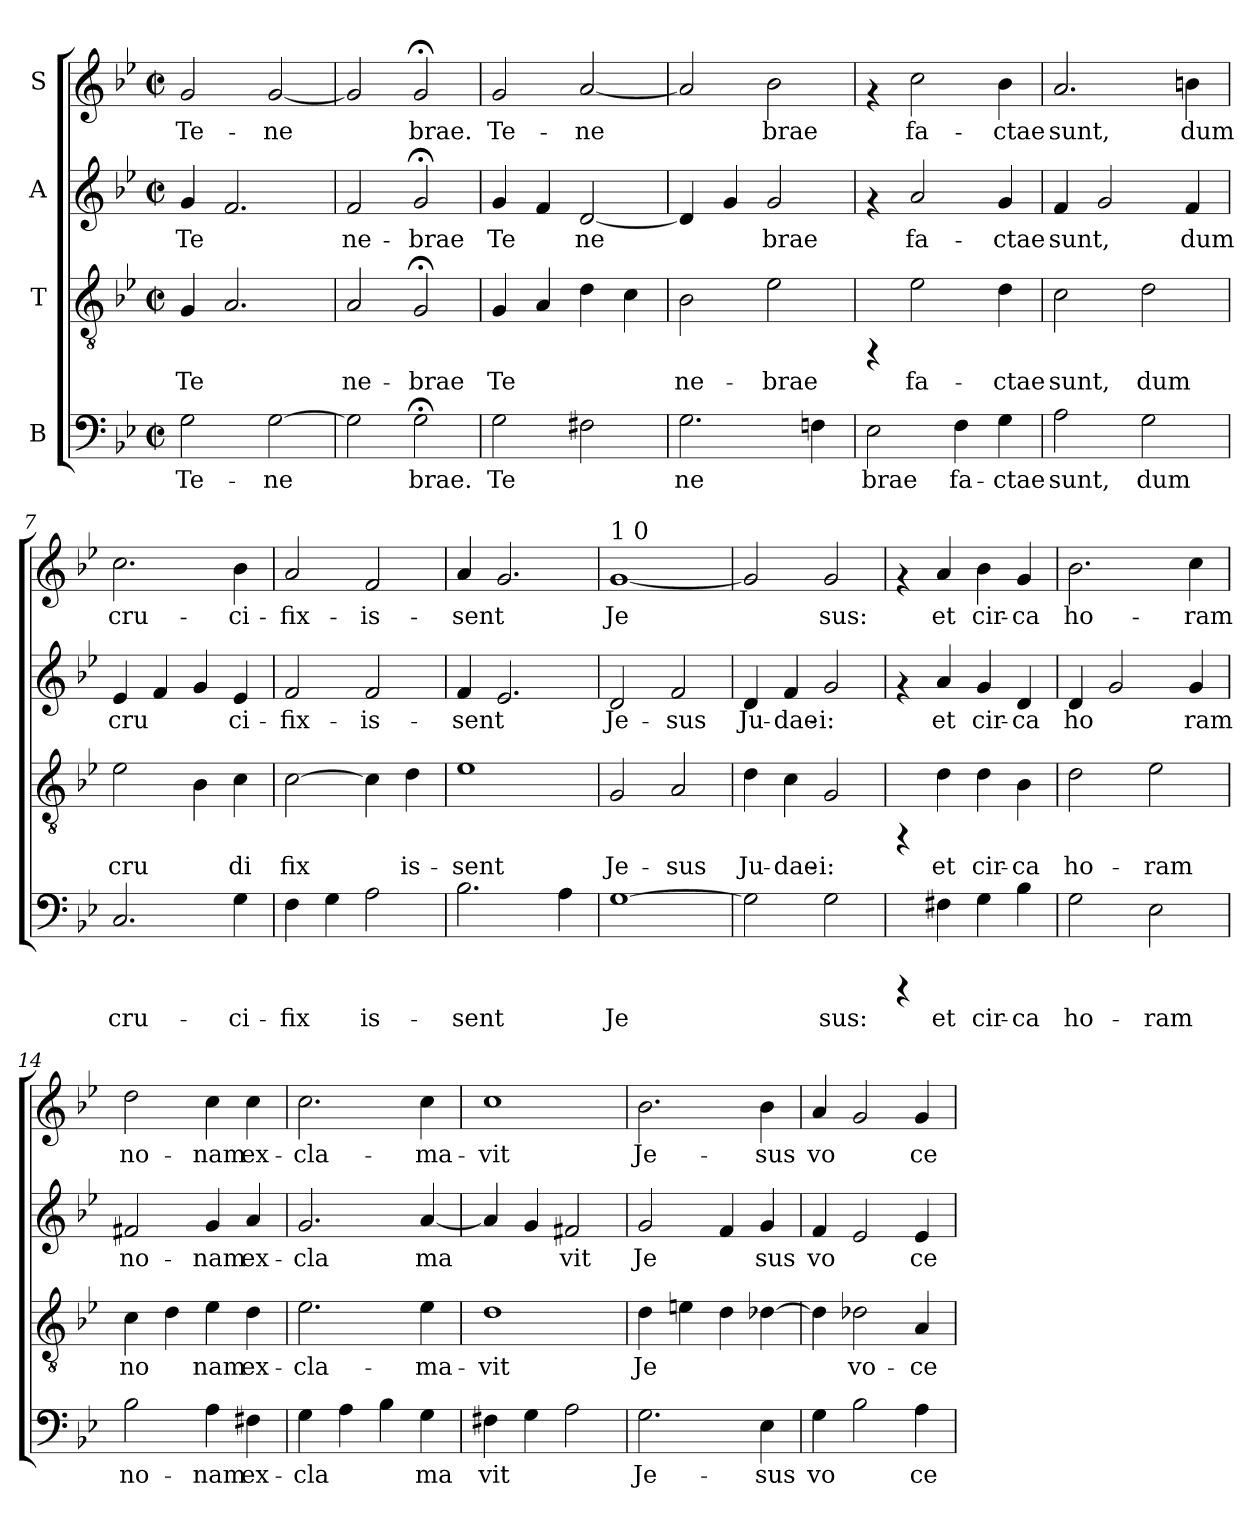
**kern	**text	**kern	**text	**kern	**text	**kern	**text
*part4	*part4	*part3	*part3	*part2	*part2	*part1	*part1
*staff4	*staff4	*staff3	*staff3	*staff2	*staff2	*staff1	*staff1
*I"B	*	*I"T	*	*I"A	*	*I"S	*
!!LO:PB:g=z
*stria5	*	*stria5	*	*stria5	*	*stria5	*
*clefF4	*	*clefGv2	*	*clefG2	*	*clefG2	*
*k[b-e-]	*	*k[b-e-]	*	*k[b-e-]	*	*k[b-e-]	*
*B-:	*	*B-:	*	*B-:	*	*B-:	*
*M2/2	*	*M2/2	*	*M2/2	*	*M2/2	*
*met(c|)	*	*met(c|)	*	*met(c|)	*	*met(c|)	*
=1	=1	=1	=1	=1	=1	=1	=1
!	!LO:LY:b:cj	!	!LO:LY:b:cj	!	!LO:LY:b:cj	!	!LO:LY:b:cj
2G\	Te-	4G/	Te	4g/	Te	2g/	Te-
!	!	!	!LO:LY:b:cj	!	!LO:LY:b:cj	!	!
.	.	2.A/	.	2.f/	.	.	.
!	!LO:LY:b:cj	!	!	!	!	!	!LO:LY:b:cj
[>2G\	-ne-	.	.	.	.	[<2g/	-ne-
=2	=2	=2	=2	=2	=2	=2	=2
!	!LO:LY:b:cj	!	!LO:LY:b:cj	!	!LO:LY:b:cj	!	!LO:LY:b:cj
2G\]	--	2A/	ne-	2f/	ne-	2g/]	--
!	!LO:LY:b:cj	!	!LO:LY:b:cj	!	!LO:LY:b:cj	!	!LO:LY:b:cj
2G;<\	-brae.	2G;</	-brae	2g;</	-brae	2g;</	-brae.
=3	=3	=3	=3	=3	=3	=3	=3
!	!LO:LY:b:cj	!	!LO:LY:b:cj	!	!LO:LY:b:cj	!	!LO:LY:b:cj
2G\	Te	4G/	Te	4g/	Te	2g/	Te-
!	!	!	!LO:LY:b:cj	!	!LO:LY:b:cj	!	!
.	.	4A/	.	4f/	.	.	.
!	!LO:LY:b:cj	!	!LO:LY:b:cj	!	!LO:LY:b:cj	!	!LO:LY:b:cj
2F#X\	.	4d\	.	[<2d/	ne	[<2a/	-ne-
!	!	!	!LO:LY:b:cj	!	!	!	!
.	.	4c\	.	.	.	.	.
=4	=4	=4	=4	=4	=4	=4	=4
!	!LO:LY:b:cj	!	!LO:LY:b:cj	!	!LO:LY:b:cj	!	!LO:LY:b:cj
2.G\	ne	2B-\	ne-	4d/]	.	2a/]	--
!	!	!	!	!	!LO:LY:b:cj	!	!
.	.	.	.	4g/	.	.	.
!	!	!	!LO:LY:b:cj	!	!LO:LY:b:cj	!	!LO:LY:b:cj
.	.	2e-\	-brae	2g/	brae	2b-\	-brae
!	!LO:LY:b:cj	!	!	!	!	!	!
4Fn\	.	.	.	.	.	.	.
!!LO:LB:g=z
=5	=5	=5	=5	=5	=5	=5	=5
!	!LO:LY:b:cj	!	!	!	!	!	!
2E-\	brae	4rFF	.	4rf	.	4rf	.
!	!	!	!LO:LY:b:cj	!	!LO:LY:b:cj	!	!LO:LY:b:cj
.	.	2e-\	fa-	2a/	fa-	2cc\	fa-
!	!LO:LY:b:cj	!	!	!	!	!	!
4F\	fa-	.	.	.	.	.	.
!	!LO:LY:b:cj	!	!LO:LY:b:cj	!	!LO:LY:b:cj	!	!LO:LY:b:cj
4G\	-ctae	4d\	-ctae	4g/	-ctae	4b-\	-ctae
=6	=6	=6	=6	=6	=6	=6	=6
!	!LO:LY:b:cj	!	!LO:LY:b:cj	!	!LO:LY:b:cj	!	!LO:LY:b:cj
2A\	sunt,	2c\	sunt,	4f/	sunt,	2.a/	sunt,
!	!	!	!	!	!LO:LY:b:cj	!	!
.	.	.	.	2g/	.	.	.
!	!LO:LY:b:cj	!	!LO:LY:b:cj	!	!	!	!
2G\	dum	2d\	dum	.	.	.	.
!	!	!	!	!	!LO:LY:b:cj	!	!LO:LY:b:cj
.	.	.	.	4f/	dum	4bn\	dum
=7	=7	=7	=7	=7	=7	=7	=7
!	!LO:LY:b:cj	!	!LO:LY:b:cj	!	!LO:LY:b:cj	!	!LO:LY:b:cj
2.C/	cru-	2e-\	cru	4e-/	cru	2.cc\	cru-
!	!	!	!	!	!LO:LY:b:cj	!	!
.	.	.	.	4f/	.	.	.
!	!	!	!LO:LY:b:cj	!	!LO:LY:b:cj	!	!
.	.	4B-\	.	4g/	.	.	.
!	!LO:LY:b:cj	!	!LO:LY:b:cj	!	!LO:LY:b:cj	!	!LO:LY:b:cj
4G\	-ci-	4c\	di	4e-/	ci-	4b-\	-ci-
=8	=8	=8	=8	=8	=8	=8	=8
!	!LO:LY:b:cj	!	!LO:LY:b:cj	!	!LO:LY:b:cj	!	!LO:LY:b:cj
4F\	-fix	[>2c\	fix-	2f/	-fix-	2a/	-fix-
!	!LO:LY:b:cj	!	!	!	!	!	!
4G\	.	.	.	.	.	.	.
!	!LO:LY:b:cj	!	!LO:LY:b:cj	!	!LO:LY:b:cj	!	!LO:LY:b:cj
2A\	is-	4c\]	--	2f/	-is-	2f/	-is-
!	!	!	!LO:LY:b:cj	!	!	!	!
.	.	4d\	-is-	.	.	.	.
=9	=9	=9	=9	=9	=9	=9	=9
!	!LO:LY:b:cj	!	!LO:LY:b:cj	!	!LO:LY:b:cj	!	!LO:LY:b:cj
2.B-\	-sent	1e-	-sent	4f/	-sent	4a/	-sent
!	!	!	!	!	!LO:LY:b:cj	!	!LO:LY:b:cj
.	.	.	.	2.e-/	.	2.g/	.
!	!LO:LY:b:cj	!	!	!	!	!	!
4A\	.	.	.	.	.	.	.
!!LO:PB:g=z
=10	=10	=10	=10	=10	=10	=10	=10
!	!	!	!	!	!	!LO:TX:a:t=1 0	!
!	!LO:LY:b:cj	!	!LO:LY:b:cj	!	!LO:LY:b:cj	!	!LO:LY:b:cj
[>1G	Je-	2G/	Je-	2d/	Je-	[<1g	Je-
!	!	!	!LO:LY:b:cj	!	!LO:LY:b:cj	!	!
.	.	2A/	-sus	2f/	-sus	.	.
=11	=11	=11	=11	=11	=11	=11	=11
!	!LO:LY:b:cj	!	!LO:LY:b:cj	!	!LO:LY:b:cj	!	!LO:LY:b:cj
2G\]	--	4d\	Ju-	4d/	Ju-	2g/]	--
!	!	!	!LO:LY:b:cj	!	!LO:LY:b:cj	!	!
.	.	4c\	-dae-	4f/	-dae-	.	.
!	!LO:LY:b:cj	!	!LO:LY:b:cj	!	!LO:LY:b:cj	!	!LO:LY:b:cj
2G\	-sus:	2G/	-i:	2g/	-i:	2g/	-sus:
=12	=12	=12	=12	=12	=12	=12	=12
4rCCC	.	4rFF	.	4rf	.	4rf	.
!	!LO:LY:b:cj	!	!LO:LY:b:cj	!	!LO:LY:b:cj	!	!LO:LY:b:cj
4F#X\	et	4d\	et	4a/	et	4a/	et
!	!LO:LY:b:cj	!	!LO:LY:b:cj	!	!LO:LY:b:cj	!	!LO:LY:b:cj
4G\	cir-	4d\	cir-	4g/	cir-	4b-\	cir-
!	!LO:LY:b:cj	!	!LO:LY:b:cj	!	!LO:LY:b:cj	!	!LO:LY:b:cj
4B-\	-ca	4B-\	-ca	4d/	-ca	4g/	-ca
=13	=13	=13	=13	=13	=13	=13	=13
!	!LO:LY:b:cj	!	!LO:LY:b:cj	!	!LO:LY:b:cj	!	!LO:LY:b:cj
2G\	ho-	2d\	ho-	4d/	ho	2.b-\	ho-
!	!	!	!	!	!LO:LY:b:cj	!	!
.	.	.	.	2g/	.	.	.
!	!LO:LY:b:cj	!	!LO:LY:b:cj	!	!	!	!
2E-\	-ram	2e-\	-ram	.	.	.	.
!	!	!	!	!	!LO:LY:b:cj	!	!LO:LY:b:cj
.	.	.	.	4g/	ram	4cc\	-ram
=14	=14	=14	=14	=14	=14	=14	=14
!	!LO:LY:b:cj	!	!LO:LY:b:cj	!	!LO:LY:b:cj	!	!LO:LY:b:cj
2B-\	no-	4c\	no	2f#X/	no-	2dd\	no-
!	!	!	!LO:LY:b:cj	!	!	!	!
.	.	4d\	.	.	.	.	.
!	!LO:LY:b:cj	!	!LO:LY:b:cj	!	!LO:LY:b:cj	!	!LO:LY:b:cj
4A\	-nam	4e-\	nam	4g/	-nam	4cc\	-nam
!	!LO:LY:b:cj	!	!LO:LY:b:cj	!	!LO:LY:b:cj	!	!LO:LY:b:cj
4F#X\	ex-	4d\	ex-	4a/	ex-	4cc\	ex-
=15	=15	=15	=15	=15	=15	=15	=15
!	!LO:LY:b:cj	!	!LO:LY:b:cj	!	!LO:LY:b:cj	!	!LO:LY:b:cj
4G\	-cla	2.e-\	-cla-	2.g/	-cla	2.cc\	-cla-
!	!LO:LY:b:cj	!	!	!	!	!	!
4A\	.	.	.	.	.	.	.
!	!LO:LY:b:cj	!	!	!	!	!	!
4B-\	.	.	.	.	.	.	.
!	!LO:LY:b:cj	!	!LO:LY:b:cj	!	!LO:LY:b:cj	!	!LO:LY:b:cj
4G\	ma	4e-\	-ma-	[<4a/	ma	4cc\	-ma-
=16	=16	=16	=16	=16	=16	=16	=16
!	!LO:LY:b:cj	!	!LO:LY:b:cj	!	!LO:LY:b:cj	!	!LO:LY:b:cj
4F#X\	vit	1d	-vit	4a/]	.	1cc	-vit
!	!LO:LY:b:cj	!	!	!	!LO:LY:b:cj	!	!
4G\	.	.	.	4g/	.	.	.
!	!LO:LY:b:cj	!	!	!	!LO:LY:b:cj	!	!
2A\	.	.	.	2f#X/	vit	.	.
!!LO:PB:g=z
=17	=17	=17	=17	=17	=17	=17	=17
!	!LO:LY:b:cj	!	!LO:LY:b:cj	!	!LO:LY:b:cj	!	!LO:LY:b:cj
2.G\	Je-	4d\	Je	2g/	Je	2.b-\	Je-
!	!	!	!LO:LY:b:cj	!	!	!	!
.	.	4en\	.	.	.	.	.
!	!	!	!LO:LY:b:cj	!	!LO:LY:b:cj	!	!
.	.	4d\	.	4f/	.	.	.
!	!LO:LY:b:cj	!	!LO:LY:b:cj	!	!LO:LY:b:cj	!	!LO:LY:b:cj
4E-\	-sus	[>4d-X\	.	4g/	sus	4b-\	-sus
=18	=18	=18	=18	=18	=18	=18	=18
!	!LO:LY:b:cj	!	!LO:LY:b:cj	!	!LO:LY:b:cj	!	!LO:LY:b:cj
4G\	vo	4d-\]	.	4f/	vo	4a/	vo
!	!LO:LY:b:cj	!	!LO:LY:b:cj	!	!LO:LY:b:cj	!	!LO:LY:b:cj
2B-\	.	2d-X\	vo-	2e-/	.	2g/	.
!	!LO:LY:b:cj	!	!LO:LY:b:cj	!	!LO:LY:b:cj	!	!LO:LY:b:cj
4A\	ce	4A/	-ce	4e-/	ce	4g/	ce
=	=	=	=	=	=	=	=
*-	*-	*-	*-	*-	*-	*-	*-
